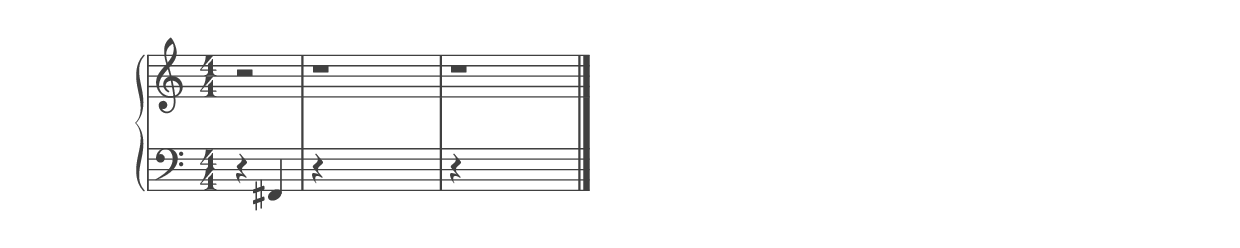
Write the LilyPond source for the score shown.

%% ----------------------------------------------------------------------------
%% Generated on: 2019 January 05
%% Note Name: F2#
%% Octave: 2
%% Clef: bass
%% Filename: 030-22-2-bass-F2#
%% ----------------------------------------------------------------------------

\version "2.19.82"

\include "../piano_note_colors.ly"

\header {
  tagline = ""
}

upper = {
  \clef treble
  \numericTimeSignature
  % treble note
  r2
  % treble octave (hidden)
  r1
  % treble octave (hidden) repeat
  \unHideNotes
  r1
  \bar "|."
}

lower = {
  \clef bass
  \numericTimeSignature
  % bass note in color
  r4 fis,4
  % bass octave (hidden)
  r4 \hideNotes fis,,4 fis,4 fis4
  % bass octave (hidden) repeat
  \unHideNotes
  r4 \hideNotes fis,,4 fis,4 fis4
}

\score {
  \new PianoStaff <<
    \context Score
    \applyContext #(override-color-for-all-grobs default-black)
    \time 4/4
    \partial 2
    \new Staff = upper { \upper }
    \new Staff = lower { \lower }
  >>
  \layout { }
  \midi { }
}